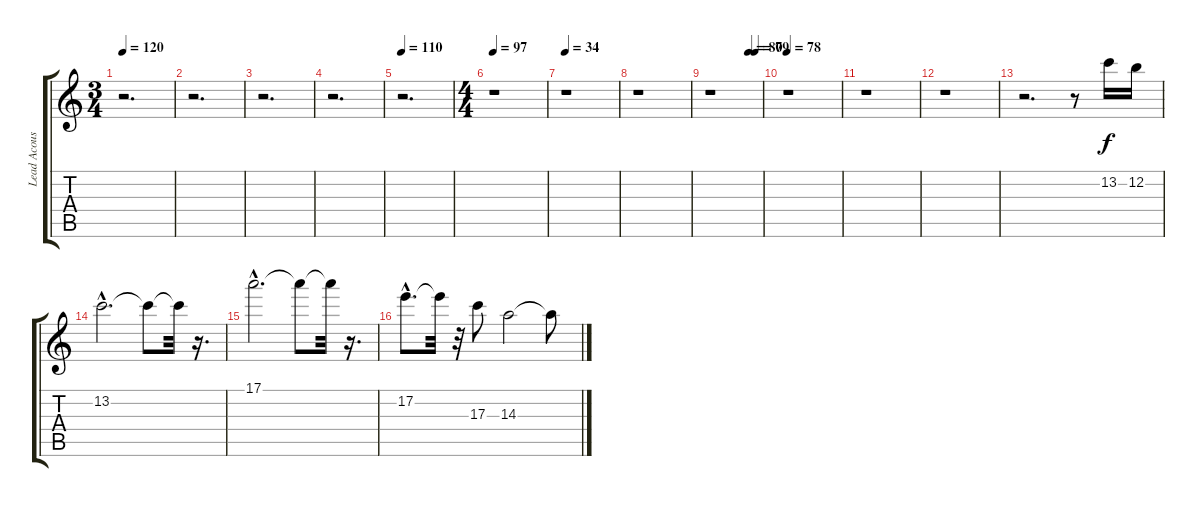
\track ("Lead Acoustic Guitar" "Lead Acous") {instrument acousticguitarnylon}
\staff {score tabs}
\tuning (E4 B3 G3 D3 A2 E2) {hide}
\ts (3 4)
\tempo 120
\clef g2
\ks c
r.2{d dy f} |
r.2{d} |
r.2{d} |
r.2{d} |
\tempo 110
r.2{d} |
\ts (4 4)
\tempo 97
r.1 |
\tempo 34
r.1 |
r.1 |
\tempo (80 0.75)
\tempo (79 0.875)
r.1 |
\tempo 78
r.1 |
r.1 |
r.1 |
r.2{d} r.8 13.2.16{volume 12} 12.2.16 |
13.2{hac}.2{d} 13.2{t}.8 13.2{t}.32 r.16{d} |
17.1{hac}.2{d} 17.1{t}.8 17.1{t}.32 r.16{d} |
17.2{hac}.8{d volume 10} 17.2{t}.32 r.32 17.3.8{volume 9} 14.3.2{volume 9} 14.3{t}.8
